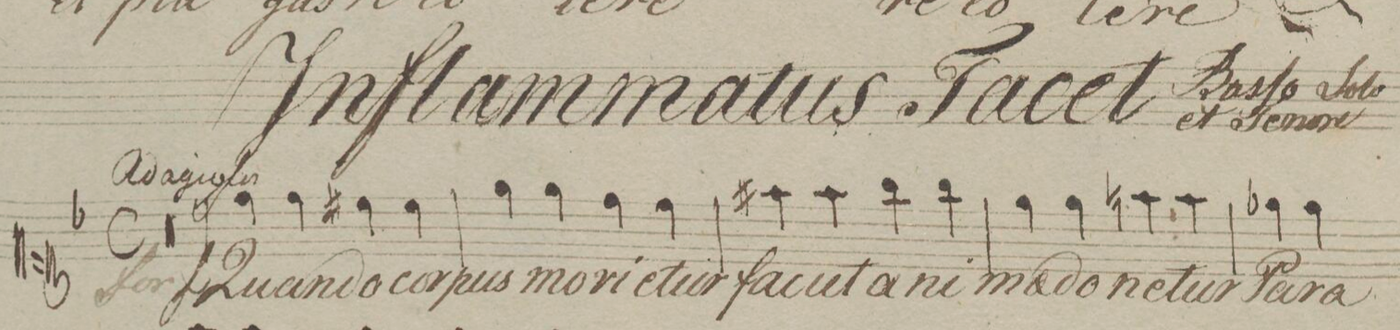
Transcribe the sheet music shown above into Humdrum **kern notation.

**kern	**text	**dynam
*I"Cant.	*	*
*clefC1	*	*
*k[b-]	*	*
*met(c)	*	*
*M4/4	*	*
00r	.	f
=2	=2	=2
=3	=3	=3
=4	=4	=4
=5	=5	=5
*4\right	*	*
4dd\	Quan-	f
4dd\	-do	.
4cc#X\	cor-	.
4cc#\	-pus	.
=6	=6	=6
4ee\	mo-	.
4ee\	-ri-	.
4dd\	-e-	.
4dd\	-tur	.
=7	=7	=7
4ff#X\	fac	.
4ff#\	ut	.
4gg\	a-	.
4gg\	-ni-	.
=8	=8	=8
4ee\	-mae	.
4ee\	do-	.
4ffn\	-ne-	.
4ff\	-tur	.
=9	=9	=9
4ee-X\	Pa-	.
4ee-\	-ra-	.
*-	*-	*-
